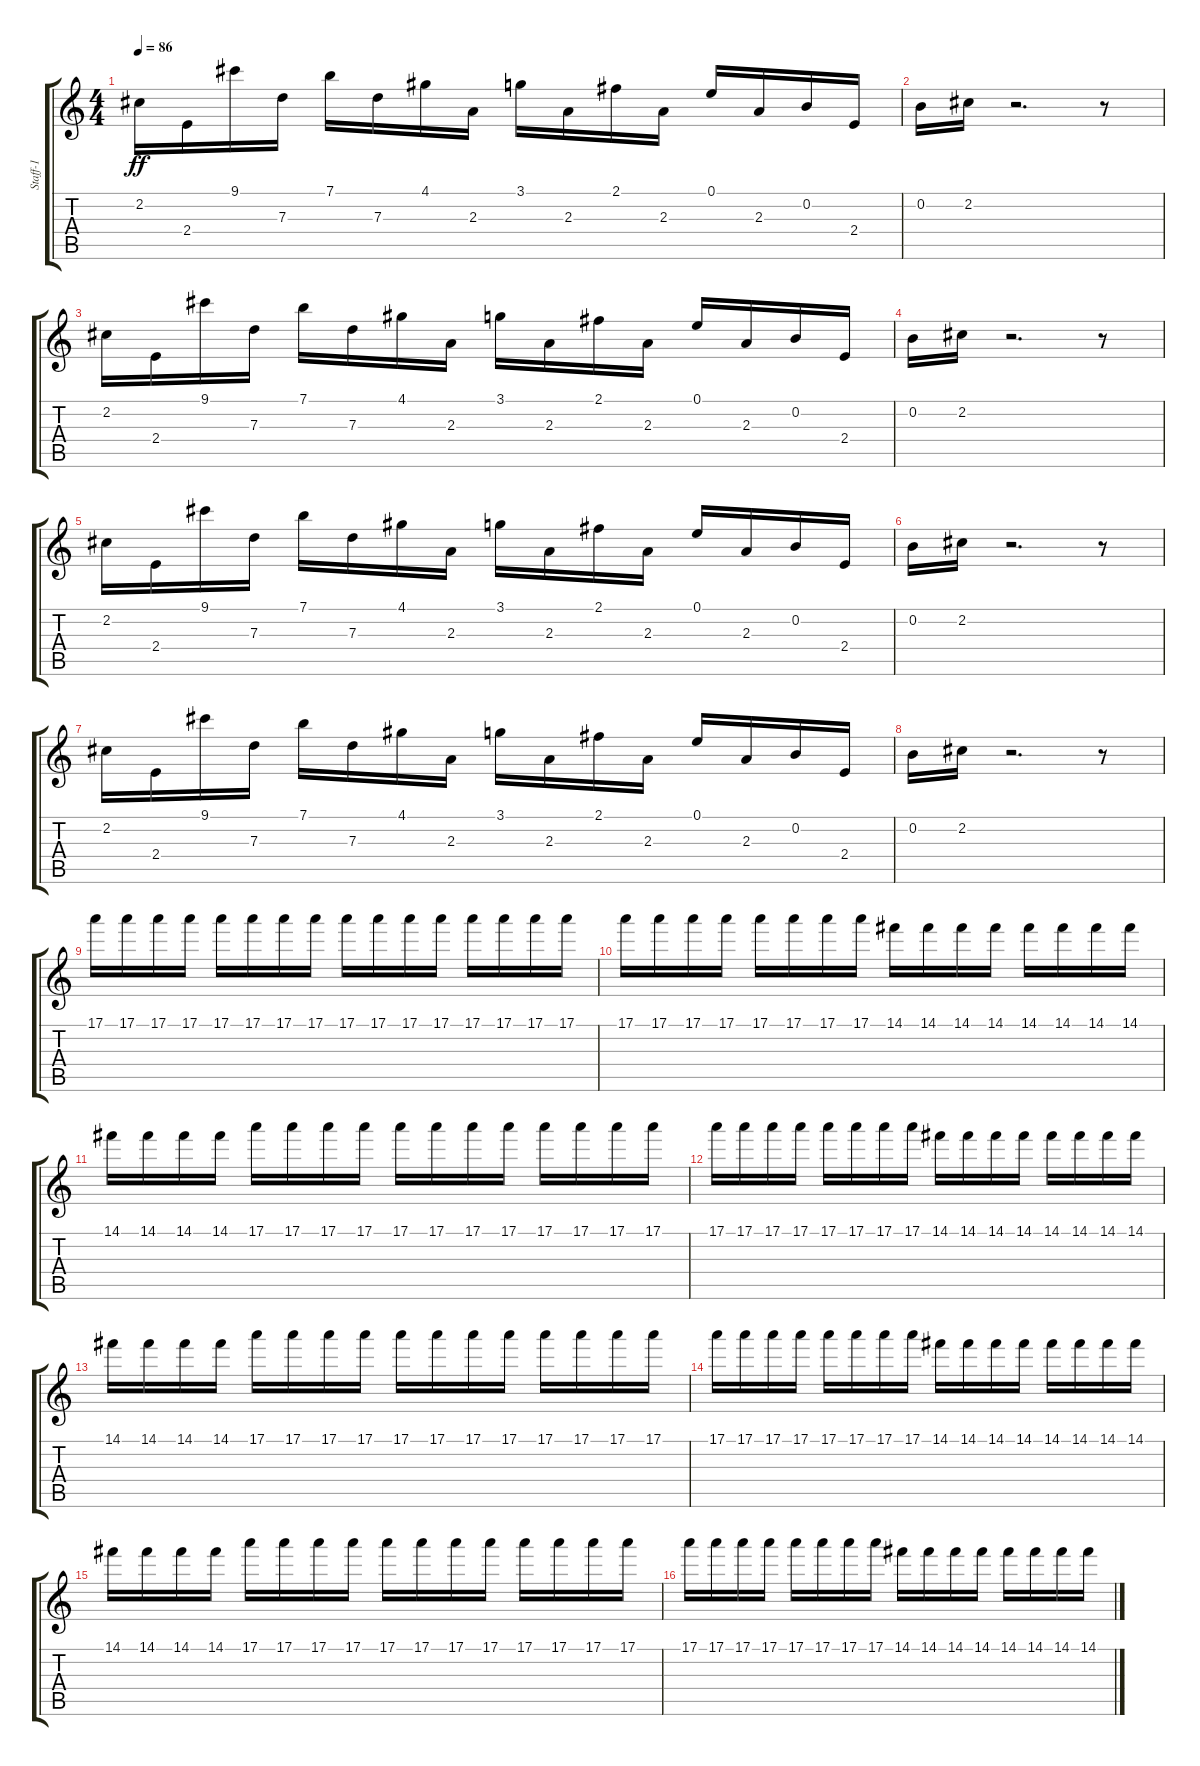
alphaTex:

\track ("Staff-1" "Staff-1") {instrument overdrivenguitar}
\staff {score tabs}
\tuning (E4 B3 G3 D3 A2 E2) {hide}
\ts (4 4)
\tempo 86
\clef g2
\ks c
2.2.16{dy ff instrument overdrivenguitar} 2.4.16 9.1.16 7.3.16 7.1.16 7.3.16 4.1.16 2.3.16 3.1.16 2.3.16 2.1.16 2.3.16 0.1.16 2.3.16 0.2.16 2.4.16 |
0.2.16 2.2.16 r.2{d} r.8 |
2.2.16 2.4.16 9.1.16 7.3.16 7.1.16 7.3.16 4.1.16 2.3.16 3.1.16 2.3.16 2.1.16 2.3.16 0.1.16 2.3.16 0.2.16 2.4.16 |
0.2.16 2.2.16 r.2{d} r.8 |
2.2.16 2.4.16 9.1.16 7.3.16 7.1.16 7.3.16 4.1.16 2.3.16 3.1.16 2.3.16 2.1.16 2.3.16 0.1.16 2.3.16 0.2.16 2.4.16 |
0.2.16 2.2.16 r.2{d} r.8 |
2.2.16 2.4.16 9.1.16 7.3.16 7.1.16 7.3.16 4.1.16 2.3.16 3.1.16 2.3.16 2.1.16 2.3.16 0.1.16 2.3.16 0.2.16 2.4.16 |
0.2.16 2.2.16 r.2{d} r.8 |
17.1.16 17.1.16 17.1.16 17.1.16 17.1.16 17.1.16 17.1.16 17.1.16 17.1.16 17.1.16 17.1.16 17.1.16 17.1.16 17.1.16 17.1.16 17.1.16 |
17.1.16 17.1.16 17.1.16 17.1.16 17.1.16 17.1.16 17.1.16 17.1.16 14.1.16 14.1.16 14.1.16 14.1.16 14.1.16 14.1.16 14.1.16 14.1.16 |
14.1.16 14.1.16 14.1.16 14.1.16 17.1.16 17.1.16 17.1.16 17.1.16 17.1.16 17.1.16 17.1.16 17.1.16 17.1.16 17.1.16 17.1.16 17.1.16 |
17.1.16 17.1.16 17.1.16 17.1.16 17.1.16 17.1.16 17.1.16 17.1.16 14.1.16 14.1.16 14.1.16 14.1.16 14.1.16 14.1.16 14.1.16 14.1.16 |
14.1.16 14.1.16 14.1.16 14.1.16 17.1.16 17.1.16 17.1.16 17.1.16 17.1.16 17.1.16 17.1.16 17.1.16 17.1.16 17.1.16 17.1.16 17.1.16 |
17.1.16 17.1.16 17.1.16 17.1.16 17.1.16 17.1.16 17.1.16 17.1.16 14.1.16 14.1.16 14.1.16 14.1.16 14.1.16 14.1.16 14.1.16 14.1.16 |
14.1.16 14.1.16 14.1.16 14.1.16 17.1.16 17.1.16 17.1.16 17.1.16 17.1.16 17.1.16 17.1.16 17.1.16 17.1.16 17.1.16 17.1.16 17.1.16 |
17.1.16 17.1.16 17.1.16 17.1.16 17.1.16 17.1.16 17.1.16 17.1.16 14.1.16 14.1.16 14.1.16 14.1.16 14.1.16 14.1.16 14.1.16 14.1.16
